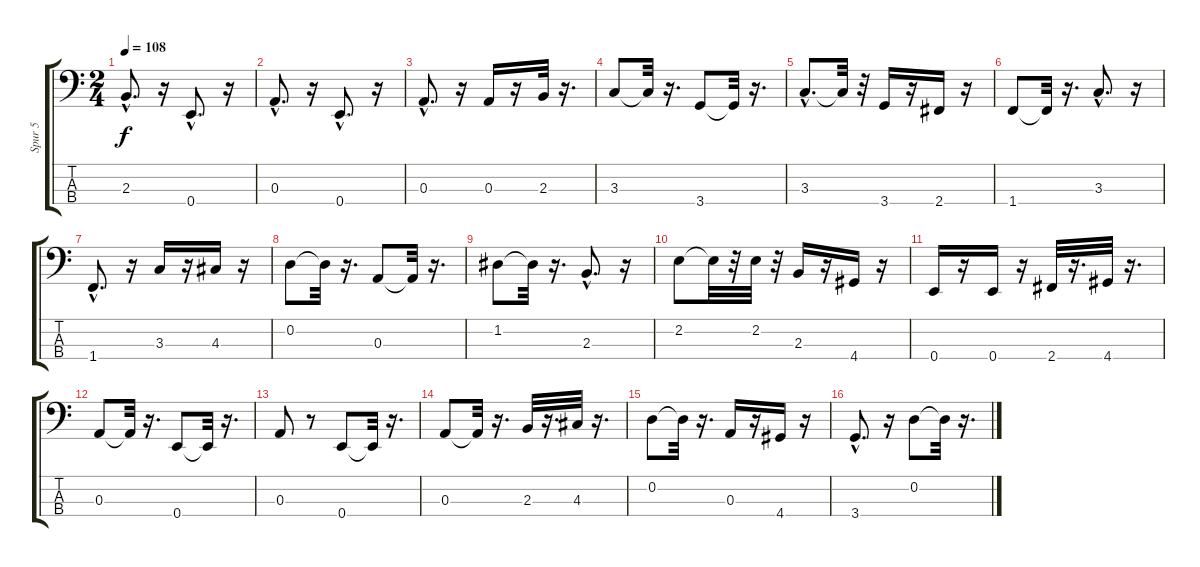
\track ("Spur 5" "Spur 5") {instrument electricbassfinger}
\staff {score tabs}
\tuning (G2 D2 A1 E1) {hide}
\ts (2 4)
\tempo 108
\clef f4
\ks c
2.3{hac}.8{d dy f} r.16 0.4{hac}.8{d} r.16 |
0.3{hac}.8{d} r.16 0.4{hac}.8{d} r.16 |
0.3{hac}.8{d} r.16 0.3.16 r.16 2.3.32 r.16{d} |
3.3.8 3.3{t}.32 r.16{d} 3.4.8 3.4{t}.32 r.16{d} |
3.3{hac}.8{d} 3.3{t}.32 r.32 3.4.16 r.16 2.4.16 r.16 |
1.4.8 1.4{t}.32 r.16{d} 3.3{hac}.8{d} r.16 |
1.4{hac}.8{d} r.16 3.3.16 r.16 4.3.16 r.16 |
0.2.8 0.2{t}.32 r.16{d} 0.3.8 0.3{t}.32 r.16{d} |
1.2.8 1.2{t}.32 r.16{d} 2.3{hac}.8{d} r.16 |
2.2.8 2.2{t}.32 r.32 2.2.32 r.32 2.3.16 r.16 4.4.16 r.16 |
0.4.16 r.16 0.4.16 r.16 2.4.32 r.16{d} 4.4.32 r.16{d} |
0.3.8 0.3{t}.32 r.16{d} 0.4.8 0.4{t}.32 r.16{d} |
0.3.8 r.8 0.4.8 0.4{t}.32 r.16{d} |
0.3.8 0.3{t}.32 r.16{d} 2.3.32 r.16{d} 4.3.32 r.16{d} |
0.2.8 0.2{t}.32 r.16{d} 0.3.16 r.16 4.4.16 r.16 |
3.4{hac}.8{d} r.16 0.2.8 0.2{t}.32 r.16{d}
